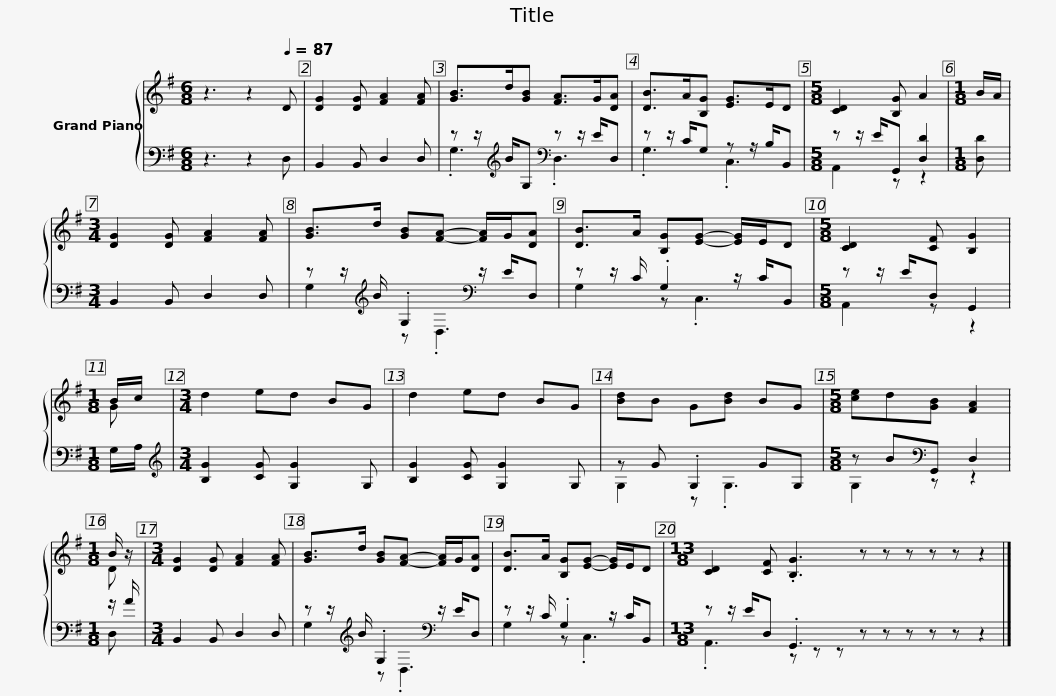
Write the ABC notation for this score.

X:1
%%score { ( 1 4 ) | ( 2 3 ) }
L:1/8
M:6/8
I:linebreak $
K:G
V:1 treble
V:4 treble
V:2 bass
V:3 bass
V:1
 z3 z2[Q:1/4=87] D | [DG]2 [DG] [FA]2 [FA] | [GB]>d[GB] [FA]>G[DA] | [DB]>A[B,G] [EG]>ED |[M:5/8] [CD]2 [B,G] A2 | %5
[M:1/8] B/A/ |$[M:3/4] [DG]2 [DG] [FA]2 [FA] | [GB]>d [GB][FA]- [FA]/G/[DA] | [DB]>A [B,G][EG]- [EG]/E/D |[M:5/8] [CD]2 [CF] [B,G]2 | %10
[M:1/8] B/c/ |$[M:3/4] d2 ed BG | d2 ed BG | [Bd]B G[Bd] BG |[M:5/8] [ce]d[GB] [FA]2 | %15
[M:1/8] B/ z/ |[M:3/4] [DG]2 [DG] [FA]2 [FA] |$ [GB]>d [GB][FA]- [FA]/G/[DA] | [DB]>A [B,G][EG]- [EG]/E/D |[M:13/8] [CD]2 [CF] .[B,G]3 z z z z z z2 |] %20
V:2
 z3 z2 D, | B,,2 B,, D,2 D, | z z/[K:treble] B/G,[K:bass] z z/ E/D, | z z/ C/G, z z/ B,/B,, |[M:5/8] z z/ E/G,, [D,D]2 | %5
[M:1/8] [D,D] |$[M:3/4] B,,2 B,, D,2 D, | z z/[K:treble] B/ .G,2[K:bass] z/ E/D, | z z/ C/ .G,2 z/ C/B,, |[M:5/8] z z/ E/D, G,,2 | %10
[M:1/8] G,/A,/ |$[M:3/4][K:treble] [B,G]2 [CG] [G,G]2 G, | [B,G]2 [CG] [G,G]2 G, | z G .G,2 GG, |[M:5/8] z B[K:bass]G,, D,2 | %15
[M:1/8] z/ A/ |[M:3/4] B,,2 B,, D,2 D, |$ z z/[K:treble] B/ .G,2[K:bass] z/ E/D, | z z/ C/ .G,2 z/ C/B,, |[M:13/8] z z/ E/D, .G,,3 z z z z z z2 |] %20
V:3
 x6 | x6 | .G,3[K:treble][K:bass] .D,3 | .G,3 .C,3 |[M:5/8] A,,2 z z2 | %5
[M:1/8] x |$[M:3/4] x6 | G,2[K:treble] z[K:bass] .D,3 | G,2 z .C,3 |[M:5/8] A,,2 z z2 | %10
[M:1/8] x |$[M:3/4][K:treble] x6 | x6 | G,2 z .G,3 |[M:5/8] G,2[K:bass] z z2 | %15
[M:1/8] D, |[M:3/4] x6 |$ G,2[K:treble] z[K:bass] .D,3 | G,2 z .C,3 |[M:13/8] .A,,3 z z z z z z z z z2 |] %20
V:4
 x6 | x6 | x6 | x6 |[M:5/8] x5 | %5
[M:1/8] x |$[M:3/4] x6 | x6 | x6 |[M:5/8] x5 | %10
[M:1/8] G |$[M:3/4] x6 | x6 | x6 |[M:5/8] x5 | %15
[M:1/8] D |[M:3/4] x6 |$ x6 | x6 |[M:13/8] x13 |] %20
